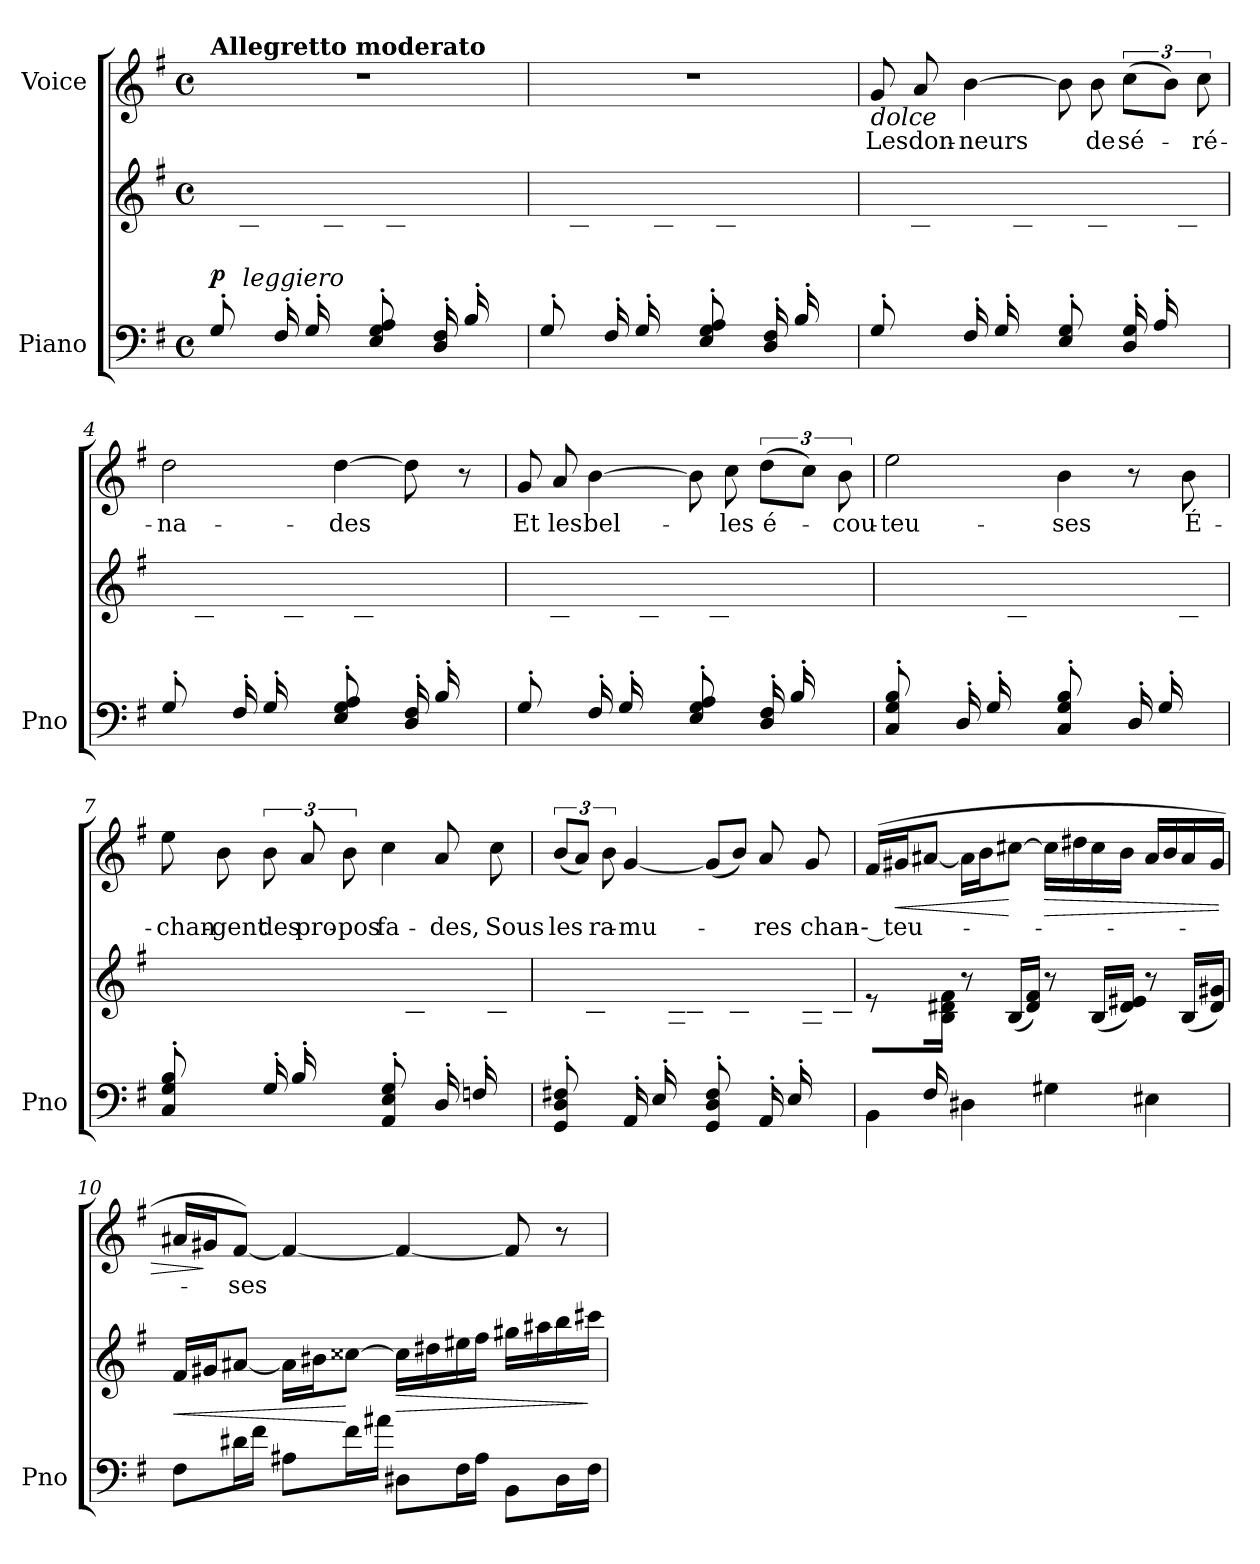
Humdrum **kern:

**kern	**kern	**dynam	**kern	**text	**dynam
*part2	*part2	*part2	*part1	*part1	*part1
*staff3	*staff2	*staff2/3	*staff1	*staff1	*staff1
*I"Piano	*	*	*I"Voice	*	*
*I'Pno	*	*	*	*	*
*clefF4	*clefG2	*	*clefG2	*	*
*k[f#]	*k[f#]	*	*k[f#]	*	*
*M4/4	*M4/4	*	*M4/4	*	*
*met(c)	*met(c)	*	*met(c)	*	*
*MM84	*MM84	*	*MM84	*	*
=1	=1	=1	=1	=1	=1
*^	*	*	*	*	*
!	!	!	!	!LO:TX:a:B:t=Allegretto moderato	!	!
!	!	!	!LO:DY:b	!	!	!
8G'/L	1ryy	8ryy	p	1r	.	.
!	!	!LO:TX:b:i:t=leggiero	!	!	!	!
8ryy	.	8B\' 8d\' 8a\'J	.	.	.	.
16F#'/LL	.	8ryy	.	.	.	.
16G'/	.	.	.	.	.	.
8ryy	.	16B'\	.	.	.	.
.	.	16d\' 16b\'JJ	.	.	.	.
8E/' 8G/' 8A/'L	.	8ryy	.	.	.	.
8ryy	.	8c\' 8d\' 8cc\'J	.	.	.	.
16D/' 16F#/'LL	.	8ryy	.	.	.	.
16B'/	.	.	.	.	.	.
8ryy	.	16d'\	.	.	.	.
.	.	16dd'\JJ	.	.	.	.
=2	=2	=2	=2	=2	=2	=2
8G'/L	1ryy	8ryy	.	1r	.	.
8ryy	.	8B\' 8d\' 8a\'J	.	.	.	.
16F#'/LL	.	8ryy	.	.	.	.
16G'/	.	.	.	.	.	.
8ryy	.	16B'\	.	.	.	.
.	.	16d\' 16b\'JJ	.	.	.	.
8E/' 8G/' 8A/'L	.	8ryy	.	.	.	.
8ryy	.	8c\' 8d\' 8cc\'J	.	.	.	.
16D/' 16F#/'LL	.	8ryy	.	.	.	.
16B'/	.	.	.	.	.	.
8ryy	.	16d'\	.	.	.	.
.	.	16dd'\JJ	.	.	.	.
!!LO:LB:g=z
=3	=3	=3	=3	=3	=3	=3
!	!	!	!	!LO:TX:b:i:t=dolce	!	!
!	!	!	!	!	!LO:LY:b	!
8G'/L	1ryy	8ryy	.	8g/	Les	.
!	!	!	!	!	!LO:LY:b	!
8ryy	.	8B\' 8d\'J	.	8a/	don-	.
!	!	!	!	!	!LO:LY:b	!
16F#'/LL	.	8ryy	.	[4b\	-neurs	.
16G'/	.	.	.	.	.	.
8ryy	.	16B'\	.	.	.	.
.	.	16d'\JJ	.	.	.	.
8E/' 8G/'L	.	8ryy	.	8b\]	.	.
!	!	!	!	!	!LO:LY:b	!
8ryy	.	8B\' 8d\'J	.	8b\	de	.
!	!	!	!	!	!LO:LY:b	!
16D/' 16G/'LL	.	8ryy	.	(12cc\L	sé-	.
16A'/	.	.	.	.	.	.
.	.	.	.	12b\J)	.	.
8ryy	.	16c'\	.	.	.	.
!	!	!	!	!	!LO:LY:b	!
.	.	.	.	12cc\	-ré-	.
.	.	16d'\JJ	.	.	.	.
=4	=4	=4	=4	=4	=4	=4
!	!	!	!	!	!LO:LY:b	!
8G'/L	1ryy	8ryy	.	2dd\	-na-	.
8ryy	.	8B\' 8d\' 8a\'J	.	.	.	.
16F#'/LL	.	8ryy	.	.	.	.
16G'/	.	.	.	.	.	.
8ryy	.	16B'\	.	.	.	.
.	.	16d\' 16b\'JJ	.	.	.	.
!	!	!	!	!	!LO:LY:b	!
8E/' 8G/' 8A/'L	.	8ryy	.	[4dd\	-des	.
8ryy	.	8c\' 8d\' 8cc\'J	.	.	.	.
16D/' 16F#/'LL	.	8ryy	.	8dd\]	.	.
16B'/	.	.	.	.	.	.
8ryy	.	16d'\	.	8r	.	.
.	.	16dd'\JJ	.	.	.	.
!!LO:LB:g=z
=5	=5	=5	=5	=5	=5	=5
!	!	!	!	!	!LO:LY:b	!
8G'/L	1ryy	8ryy	.	8g/	Et	.
!	!	!	!	!	!LO:LY:b	!
8ryy	.	8B\' 8d\'J	.	8a/	les	.
!	!	!	!	!	!LO:LY:b	!
16F#'/LL	.	8ryy	.	[4b\	bel-	.
16G'/	.	.	.	.	.	.
8ryy	.	16B'\	.	.	.	.
.	.	16d'\JJ	.	.	.	.
8E/' 8G/' 8A/'L	.	8ryy	.	8b\]	.	.
!	!	!	!	!	!LO:LY:b	!
8ryy	.	8c\' 8d\'J	.	8cc\	-les	.
!	!	!	!	!	!LO:LY:b	!
16D/' 16F#/'LL	.	8ryy	.	(12dd\L	é-	.
16B'/	.	.	.	.	.	.
.	.	.	.	12cc\J)	.	.
8ryy	.	16d'\	.	.	.	.
!	!	!	!	!	!LO:LY:b	!
.	.	.	.	12b\	-cou-	.
.	.	16dd'\JJ	.	.	.	.
=6	=6	=6	=6	=6	=6	=6
!	!	!	!	!	!LO:LY:b	!
8C/' 8G/' 8B/'L	1ryy	8ryy	.	2ee\	-teu-	.
8ryy	.	8e\' 8g\' 8ee\'J	.	.	.	.
16D'/LL	.	8ryy	.	.	.	.
16G'/	.	.	.	.	.	.
8ryy	.	16B'\	.	.	.	.
.	.	16e'\JJ	.	.	.	.
!	!	!	!	!	!LO:LY:b	!
8C/' 8G/' 8B/'L	.	8ryy	.	4b\	-ses	.
8ryy	.	8e\' 8g\' 8ee\'J	.	.	.	.
16D'/LL	.	8ryy	.	8r	.	.
16G'/	.	.	.	.	.	.
!	!	!	!	!	!LO:LY:b	!
8ryy	.	16B'\	.	8b\	É-	.
.	.	16e'\JJ	.	.	.	.
!!LO:PB:g=z
=7	=7	=7	=7	=7	=7	=7
!	!	!	!	!	!LO:LY:b	!
8C/' 8G/' 8B/'L	1ryy	8ryy	.	8ee\	-chan-	.
!	!	!	!	!	!LO:LY:b	!
8ryy	.	8e\' 8g\' 8ee\'J	.	8b\	-gent	.
!	!	!	!	!	!LO:LY:b	!
16G'/LL	.	8ryy	.	12b\	des	.
16B'/	.	.	.	.	.	.
!	!	!	!	!	!LO:LY:b	!
.	.	.	.	12a/	pro-	.
8ryy	.	16d'\	.	.	.	.
!	!	!	!	!	!LO:LY:b	!
.	.	.	.	12b\	-pos	.
.	.	16f#X\' 16b\'JJ	.	.	.	.
!	!	!	!	!	!LO:LY:b	!
8AA/' 8E/' 8G/'L	.	8ryy	.	4cc\	fa-	.
8ryy	.	8c\' 8e\' 8cc\'J	.	.	.	.
!	!	!	!	!	!LO:LY:b	!
16D'/LL	.	8ryy	.	8a/	-des,	.
16Fn'/	.	.	.	.	.	.
!	!	!	!	!	!LO:LY:b	!
8ryy	.	16c'\	.	8cc\	Sous	.
.	.	16fn\' 16a\'JJ	.	.	.	.
=8	=8	=8	=8	=8	=8	=8
!	!	!	!	!	!LO:LY:b	!
8GG/' 8D/' 8F#X/'L	1ryy	8ryy	.	(12b/L	les	.
.	.	.	.	12a/J)	.	.
8ryy	.	8B\' 8d\' 8b\'J	.	.	.	.
!	!	!	!	!	!LO:LY:b	!
.	.	.	.	12b\	ra-	.
!	!	!	!	!	!LO:LY:b	!
16AA'/LL	.	8ryy	.	[4g/	-mu-	.
16E'/	.	.	.	.	.	.
8ryy	.	16G'\	.	.	.	.
.	.	16c\' 16g\'JJ	.	.	.	.
8GG/' 8D/' 8F#/'L	.	8ryy	.	(8g/L]	.	.
8ryy	.	8B\' 8d\' 8b\'J	.	8b/J)	.	.
!	!	!	!	!	!LO:LY:b	!
16AA'/LL	.	8ryy	.	8a/	-res	.
16E'/	.	.	.	.	.	.
!	!	!	!	!	!LO:LY:b	!
8ryy	.	16G'\	.	8g/	chan-	.
.	.	16c#X\' 16g\'JJ	.	.	.	.
!!LO:LB:g=z
=9	=9	=9	=9	=9	=9	=9
!	!	!	!	!	!LO:LY:b	!
8ryy	4BB\	8r	.	(16f#/LL	-- teu-	.
!	!	!	!	!	!	!LO:HP:b
.	.	.	.	16g#X/J	.	<
(16F#/LL	.	16ryy	.	[8a#X/J	.	.
2ryy	.	16B\ 16d#X\ 16f#\JJ)	.	.	.	.
.	4D#X\	8r	.	16a#\LL]	.	.
.	.	.	.	16b\J	.	.
.	.	(16B/LL	.	[8cc#X\J	.	[
.	.	16d#/ 16f#/JJ)	.	.	.	.
!	!	!	!	!	!	!LO:HP:b
.	4G#X\	8r	.	16cc#\LL]	.	>
.	.	.	.	16dd#X\	.	.
.	.	(16B/LL	.	16cc#\	.	.
4ryy	.	16d#/ 16e#X/JJ)	.	16b\JJ	.	.
.	4E#X\	8r	.	16a#/LL	.	.
.	.	.	.	16b/	.	.
.	.	(16B/LL	.	16a#/	.	.
16ryy	.	16d#/ 16g#X/JJ)	.	16g#/JJ	.	.
*v	*v	*	*	*	*	*
!!LO:LB:g=z
=10	=10	=10	=10	=10	=10
!	!	!LO:HP:b	!	!	!
8F#\L	16f#/LL	<	16a#X/LL	.	.
.	16g#X/J	.	16g#X/J	.	]
!	!	!	!	!LO:LY:b	!
16d#X\L	[8a#X/J	.	[8f#/J)	ses	.
16f#\JJ	.	.	.	.	.
8A#X\L	16a#\LL]	.	4f#/_	.	.
.	16b#X\J	.	.	.	.
16f#\L	[8cc##X\J	[	.	.	.
16a#X\JJ	.	.	.	.	.
!	!	!LO:HP:b	!	!	!
8D#X\L	16cc##\LL]	>	4f#/_	.	.
.	16dd#X\	.	.	.	.
16F#\L	16ee#X\	.	.	.	.
16A#\JJ	16ff#\JJ	.	.	.	.
8BB\L	16gg#X\LL	.	8f#/]	.	.
.	16aa#X\	.	.	.	.
16D#\L	16bb\	.	8r	.	.
16F#\JJ	16ccc#X\JJ	]	.	.	.
=	=	=	=	=	=
*-	*-	*-	*-	*-	*-
